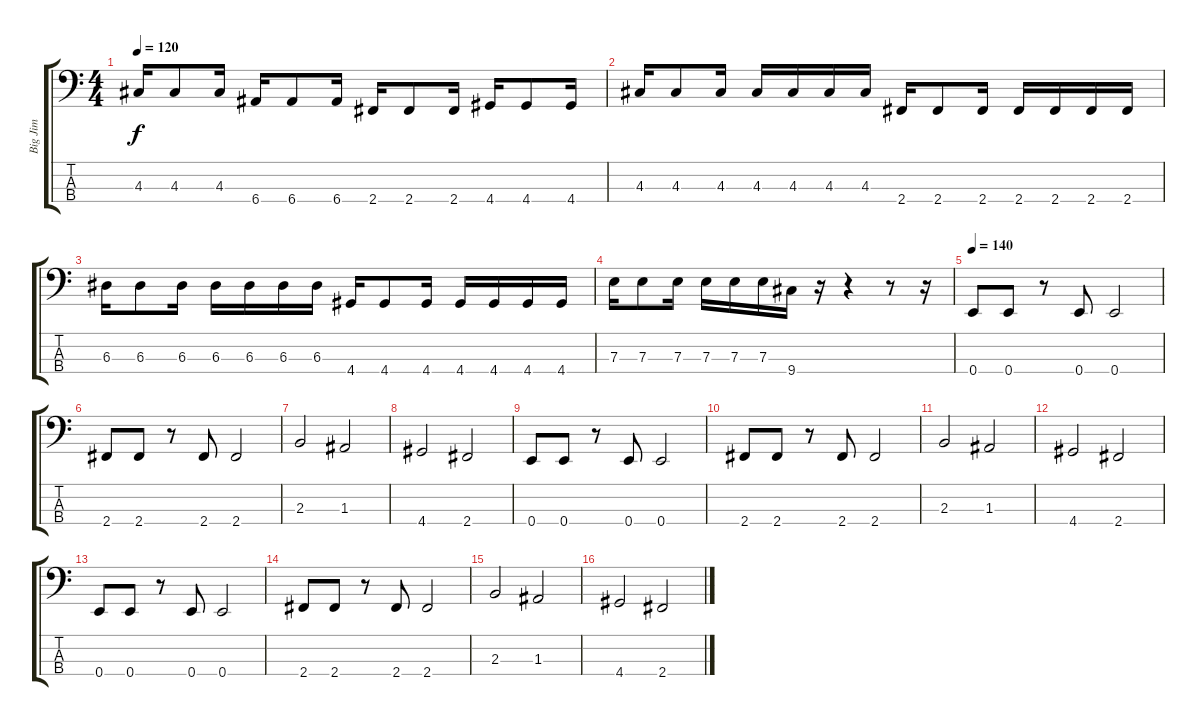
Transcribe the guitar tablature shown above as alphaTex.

\track ("Big Jim" "Big Jim") {instrument electricbasspick}
\staff {score tabs}
\tuning (G2 D2 A1 E1) {hide}
\ts (4 4)
\tempo 120
\clef f4
\ks c
4.3.16{dy f} 4.3.8 4.3.16 6.4.16 6.4.8 6.4.16 2.4.16 2.4.8 2.4.16 4.4.16 4.4.8 4.4.16 |
4.3.16 4.3.8 4.3.16 4.3.16 4.3.16 4.3.16 4.3.16 2.4.16 2.4.8 2.4.16 2.4.16 2.4.16 2.4.16 2.4.16 |
6.3.16 6.3.8 6.3.16 6.3.16 6.3.16 6.3.16 6.3.16 4.4.16 4.4.8 4.4.16 4.4.16 4.4.16 4.4.16 4.4.16 |
7.3.16 7.3.8 7.3.16 7.3.16 7.3.16 7.3.16 9.4.16 r.16 r.4 r.8 r.16 |
\tempo 140
0.4.8 0.4.8 r.8 0.4.8 0.4.2 |
2.4.8 2.4.8 r.8 2.4.8 2.4.2 |
2.3.2 1.3.2 |
4.4.2 2.4.2 |
0.4.8 0.4.8 r.8 0.4.8 0.4.2 |
2.4.8 2.4.8 r.8 2.4.8 2.4.2 |
2.3.2 1.3.2 |
4.4.2 2.4.2 |
0.4.8 0.4.8 r.8 0.4.8 0.4.2 |
2.4.8 2.4.8 r.8 2.4.8 2.4.2 |
2.3.2 1.3.2 |
4.4.2 2.4.2
